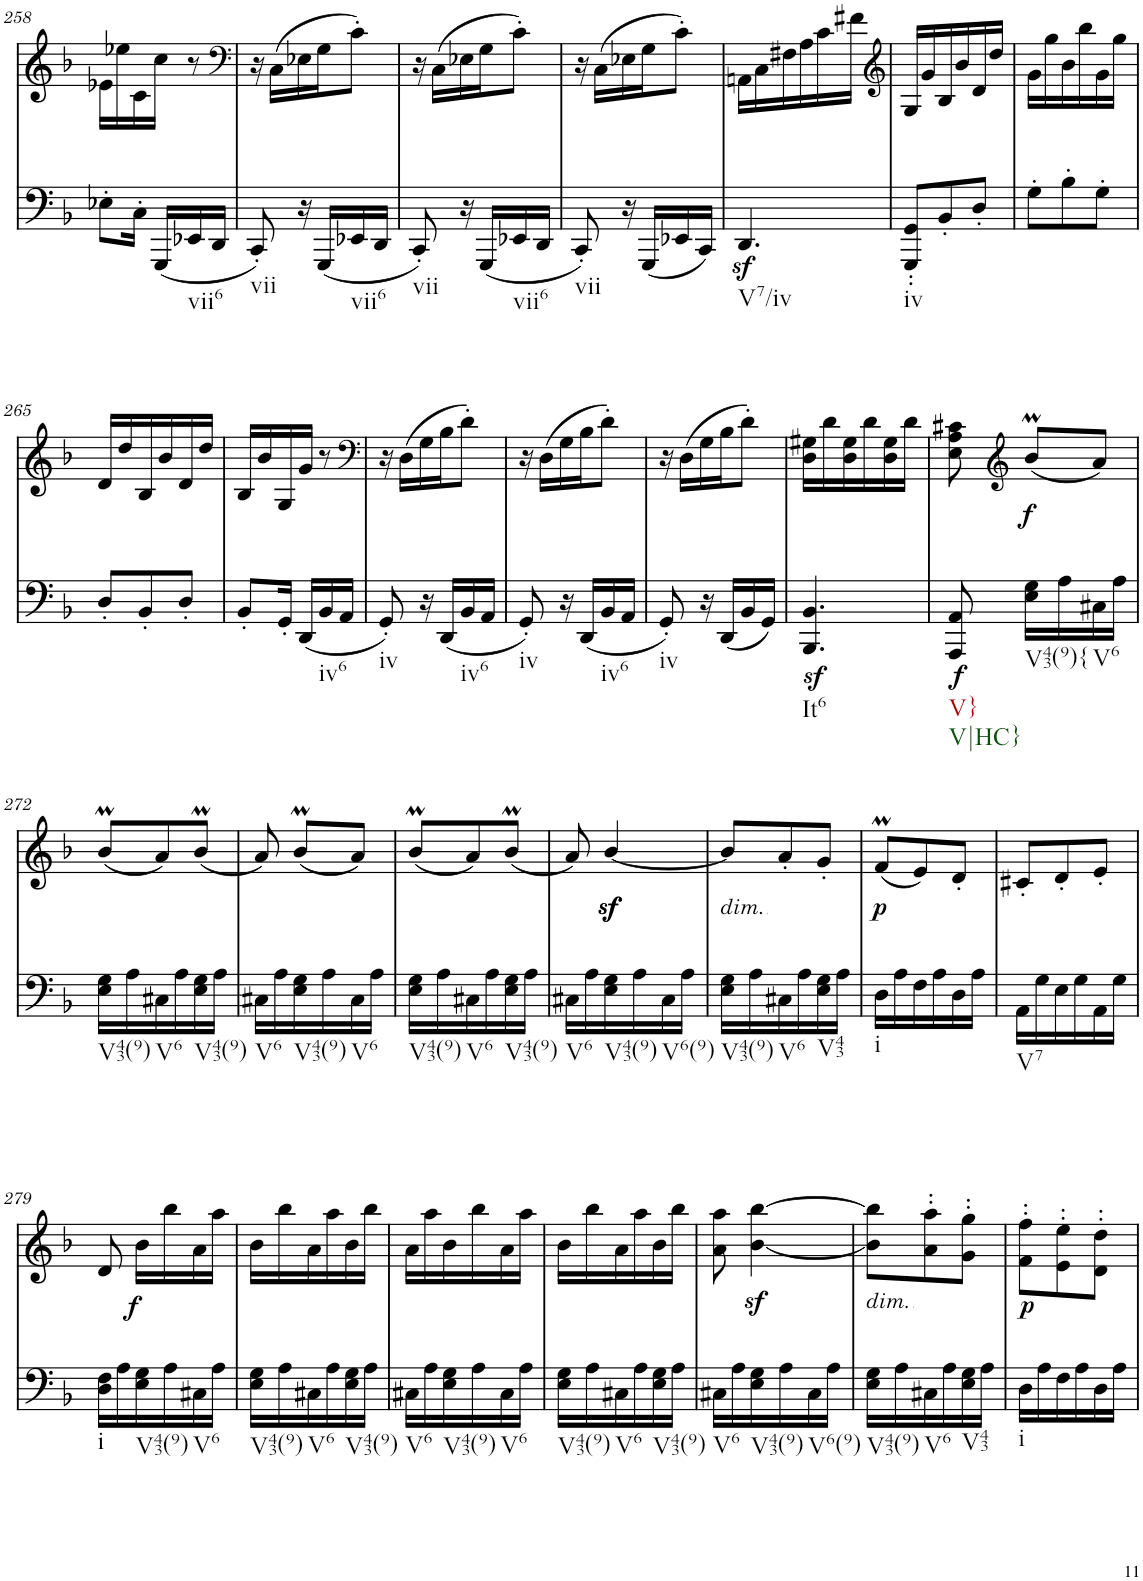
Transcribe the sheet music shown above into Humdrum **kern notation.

**kern	**dynam	**kern	**text	**dynam
*part2	*part2	*part1	*part1	*part1
*staff2	*staff2	*staff1	*staff1	*staff1
*I"Piano	*	*I"Piano	*	*
*I'Pno	*	*I'Pno	*	*
!!LO:PB:g=z
*clefF4	*	*clefG2	*	*
*k[b-]	*	*k[b-]	*	*
*d:	*	*d:	*	*
*M3/8	*	*M3/8	*	*
=258	=258	=258	=258	=258
8E-X'\L	.	16e-X\LL	.	.
.	.	16ee-X\	.	.
16C'\Jk	.	16c\	.	.
(16GGG/LL	.	16cc\JJ	.	.
!LO:TX:b:t=vii6	!	!	!	!
16EE-X/	.	8r	.	.
16DD/JJ	.	.	.	.
=259	=259	=259	=259	=259
*	*	*clefF4	*	*
!LO:TX:b:t=vii	!	!	!	!
8CC'/)	.	16r	.	.
.	.	(16C\LL	.	.
16r	.	16E-X\	.	.
(16GGG/LL	.	16G\J	.	.
!LO:TX:b:t=vii6	!	!	!	!
16EE-X/	.	8c'\J)	.	.
16DD/JJ	.	.	.	.
=260	=260	=260	=260	=260
!LO:TX:b:t=vii	!	!	!	!
8CC'/)	.	16r	.	.
.	.	(16C\LL	.	.
16r	.	16E-X\	.	.
(16GGG/LL	.	16G\J	.	.
!LO:TX:b:t=vii6	!	!	!	!
16EE-X/	.	8c'\J)	.	.
16DD/JJ	.	.	.	.
=261	=261	=261	=261	=261
!LO:TX:b:t=vii	!	!	!	!
8CC'/)	.	16r	.	.
.	.	(16C\LL	.	.
16r	.	16E-X\	.	.
(16GGG/LL	.	16G\J	.	.
16EE-X/	.	8c'\J)	.	.
16CC/JJ)	.	.	.	.
=262	=262	=262	=262	=262
!LO:TX:b:t=V7/iv	!	!	!	!
4.DDz</	.	16AAn\LL	.	.
.	.	16C\	.	.
.	.	16F#X\	.	.
.	.	16A\	.	.
.	.	16c\	.	.
.	.	16f#X\JJ	.	.
=263	=263	=263	=263	=263
*	*	*clefG2	*	*
!LO:TX:b:t=iv	!	!	!	!
8GGG/' 8GG/'L	.	16G/LL	.	.
.	.	16g/	.	.
8BB-'/	.	16B-/	.	.
.	.	16b-/	.	.
8D'/J	.	16d/	.	.
.	.	16dd/JJ	.	.
=264	=264	=264	=264	=264
8G'\L	.	16g\LL	.	.
.	.	16gg\	.	.
8B-'\	.	16b-\	.	.
.	.	16bb-\	.	.
8G'\J	.	16g\	.	.
.	.	16gg\JJ	.	.
!!LO:LB:g=z
=265	=265	=265	=265	=265
8D'/L	.	16d/LL	.	.
.	.	16dd/	.	.
8BB-'/	.	16B-/	.	.
.	.	16b-/	.	.
8D'/J	.	16d/	.	.
.	.	16dd/JJ	.	.
=266	=266	=266	=266	=266
8BB-'/L	.	16B-/LL	.	.
.	.	16b-/	.	.
16GG'/Jk	.	16G/	.	.
(16DD/LL	.	16g/JJ	.	.
!LO:TX:b:t=iv6	!	!	!	!
16BB-/	.	8r	.	.
16AA/JJ	.	.	.	.
=267	=267	=267	=267	=267
*	*	*clefF4	*	*
!LO:TX:b:t=iv	!	!	!	!
8GG'/)	.	16r	.	.
.	.	(16D\LL	.	.
16r	.	16G\	.	.
(16DD/LL	.	16B-\J	.	.
!LO:TX:b:t=iv6	!	!	!	!
16BB-/	.	8d'\J)	.	.
16AA/JJ	.	.	.	.
=268	=268	=268	=268	=268
!LO:TX:b:t=iv	!	!	!	!
8GG'/)	.	16r	.	.
.	.	(16D\LL	.	.
16r	.	16G\	.	.
(16DD/LL	.	16B-\J	.	.
!LO:TX:b:t=iv6	!	!	!	!
16BB-/	.	8d'\J)	.	.
16AA/JJ	.	.	.	.
=269	=269	=269	=269	=269
!LO:TX:b:t=iv	!	!	!	!
8GG'/)	.	16r	.	.
.	.	(16D\LL	.	.
16r	.	16G\	.	.
(16DD/LL	.	16B-\J	.	.
16BB-/	.	8d'\J)	.	.
16GG/JJ)	.	.	.	.
=270	=270	=270	=270	=270
!LO:TX:b:t=It6	!	!	!	!
4.BBB-/z< 4.BB-/z<	.	16D\ 16G#X\LL	.	.
.	.	16d\	.	.
.	.	16D\ 16G#\	.	.
.	.	16d\	.	.
.	.	16D\ 16G#\	.	.
.	.	16d\JJ	.	.
=271	=271	=271	=271	=271
!LO:TX:b:t=V}	!	!	!	!
!LO:TX:b:t=V|HC}	!	!	!	!
!	!LO:DY:b	!	!LO:LY:b	!
8AAA/ 8AA/	f	8E\ 8A\ 8c#X\	f	.
*	*	*clefG2	*	*
!LO:TX:b:t=V43(9){	!	!	!	!
!	!	!	!	!LO:DY:b
16E\ 16G\LL	.	(8b-M/L	.	f
16A\	.	.	.	.
!LO:TX:b:t=V6	!	!	!	!
16C#X\	.	8a/J)	.	.
16A\JJ	.	.	.	.
!!LO:LB:g=z
=272	=272	=272	=272	=272
!LO:TX:b:t=V43(9)	!	!	!	!
16E\ 16G\LL	.	(8b-M/L	.	.
16A\	.	.	.	.
!LO:TX:b:t=V6	!	!	!	!
16C#X\	.	8a/)	.	.
16A\	.	.	.	.
!LO:TX:b:t=V43(9)	!	!	!	!
16E\ 16G\	.	(8b-M/J	.	.
16A\JJ	.	.	.	.
=273	=273	=273	=273	=273
!LO:TX:b:t=V6	!	!	!	!
16C#X\LL	.	8a/)	.	.
16A\	.	.	.	.
!LO:TX:b:t=V43(9)	!	!	!	!
16E\ 16G\	.	(8b-M/L	.	.
16A\	.	.	.	.
!LO:TX:b:t=V6	!	!	!	!
16C#\	.	8a/J)	.	.
16A\JJ	.	.	.	.
=274	=274	=274	=274	=274
!LO:TX:b:t=V43(9)	!	!	!	!
16E\ 16G\LL	.	(8b-M/L	.	.
16A\	.	.	.	.
!LO:TX:b:t=V6	!	!	!	!
16C#X\	.	8a/)	.	.
16A\	.	.	.	.
!LO:TX:b:t=V43(9)	!	!	!	!
16E\ 16G\	.	(8b-M/J	.	.
16A\JJ	.	.	.	.
=275	=275	=275	=275	=275
!LO:TX:b:t=V6	!	!	!	!
16C#X\LL	.	8a/)	.	.
16A\	.	.	.	.
!LO:TX:b:t=V43(9)	!	!	!	!
16E\ 16G\	.	[4b-z</	.	.
16A\	.	.	.	.
!LO:TX:b:t=V6(9)	!	!	!	!
16C#\	.	.	.	.
16A\JJ	.	.	.	.
=276	=276	=276	=276	=276
!	!	!LO:TX:b:i:t=dim.	!	!
!LO:TX:b:t=V43(9)	!	!	!	!
16E\ 16G\LL	.	8b-/L]	.	.
16A\	.	.	.	.
!LO:TX:b:t=V6	!	!	!	!
16C#X\	.	8a'/	.	.
16A\	.	.	.	.
!LO:TX:b:t=V43	!	!	!	!
16E\ 16G\	.	8g'/J	.	.
16A\JJ	.	.	.	.
=277	=277	=277	=277	=277
!LO:TX:b:t=i	!	!	!	!
!	!	!	!LO:LY:b	!LO:DY:b
16D\LL	.	(8fM/L	p	p
16A\	.	.	.	.
16F\	.	8e/)	.	.
16A\	.	.	.	.
16D\	.	8d'/J	.	.
16A\JJ	.	.	.	.
=278	=278	=278	=278	=278
!LO:TX:b:t=V7	!	!	!	!
16AA\LL	.	8c#X'/L	.	.
16G\	.	.	.	.
16E\	.	8d'/	.	.
16G\	.	.	.	.
16AA\	.	8e'/J	.	.
16G\JJ	.	.	.	.
!!LO:LB:g=z
=279	=279	=279	=279	=279
!LO:TX:b:t=i	!	!	!	!
16D\ 16F\LL	.	8d/	.	.
16A\	.	.	.	.
!LO:TX:b:t=V43(9)	!	!	!	!
!	!	!	!LO:LY:b	!
16E\ 16G\	.	16b-\LL	f	.
!	!	!	!	!LO:DY:b
16A\	.	16bb-\	.	f
!LO:TX:b:t=V6	!	!	!	!
16C#X\	.	16a\	.	.
16A\JJ	.	16aa\JJ	.	.
=280	=280	=280	=280	=280
!LO:TX:b:t=V43(9)	!	!	!	!
16E\ 16G\LL	.	16b-\LL	.	.
16A\	.	16bb-\	.	.
!LO:TX:b:t=V6	!	!	!	!
16C#X\	.	16a\	.	.
16A\	.	16aa\	.	.
!LO:TX:b:t=V43(9)	!	!	!	!
16E\ 16G\	.	16b-\	.	.
16A\JJ	.	16bb-\JJ	.	.
=281	=281	=281	=281	=281
!LO:TX:b:t=V6	!	!	!	!
16C#X\LL	.	16a\LL	.	.
16A\	.	16aa\	.	.
!LO:TX:b:t=V43(9)	!	!	!	!
16E\ 16G\	.	16b-\	.	.
16A\	.	16bb-\	.	.
!LO:TX:b:t=V6	!	!	!	!
16C#\	.	16a\	.	.
16A\JJ	.	16aa\JJ	.	.
=282	=282	=282	=282	=282
!LO:TX:b:t=V43(9)	!	!	!	!
16E\ 16G\LL	.	16b-\LL	.	.
16A\	.	16bb-\	.	.
!LO:TX:b:t=V6	!	!	!	!
16C#X\	.	16a\	.	.
16A\	.	16aa\	.	.
!LO:TX:b:t=V43(9)	!	!	!	!
16E\ 16G\	.	16b-\	.	.
16A\JJ	.	16bb-\JJ	.	.
=283	=283	=283	=283	=283
!LO:TX:b:t=V6	!	!	!	!
16C#X\LL	.	8a\ 8aa\	.	.
16A\	.	.	.	.
!LO:TX:b:t=V43(9)	!	!	!	!
16E\ 16G\	.	[4b-\z< [4bb-\z<	.	.
16A\	.	.	.	.
!LO:TX:b:t=V6(9)	!	!	!	!
16C#\	.	.	.	.
16A\JJ	.	.	.	.
=284	=284	=284	=284	=284
!	!	!LO:TX:b:i:t=dim.	!	!
!LO:TX:b:t=V43(9)	!	!	!	!
16E\ 16G\LL	.	8b-\] 8bb-\]L	.	.
16A\	.	.	.	.
!LO:TX:b:t=V6	!	!	!	!
16C#X\	.	8a\' 8aa\'	.	.
16A\	.	.	.	.
!LO:TX:b:t=V43	!	!	!	!
16E\ 16G\	.	8g\' 8gg\'J	.	.
16A\JJ	.	.	.	.
=285	=285	=285	=285	=285
!LO:TX:b:t=i	!	!	!	!
!	!	!	!LO:LY:b	!LO:DY:b
16D\LL	.	8f\' 8ff\'L	p	p
16A\	.	.	.	.
16F\	.	8e\' 8ee\'	.	.
16A\	.	.	.	.
16D\	.	8d\' 8dd\'J	.	.
16A\JJ	.	.	.	.
=	=	=	=	=
*-	*-	*-	*-	*-
